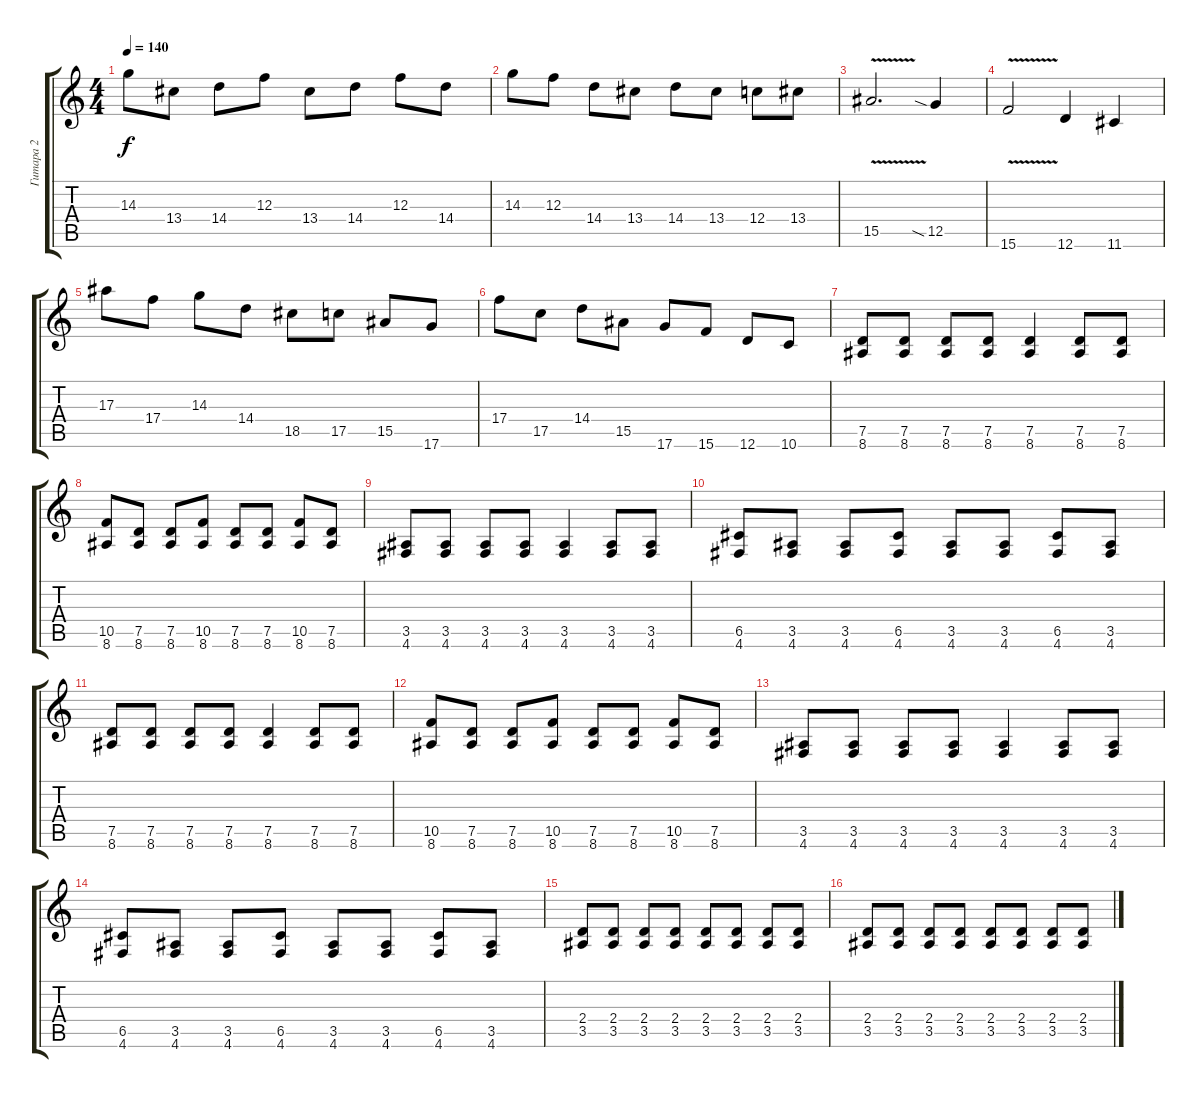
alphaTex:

\track ("Гитара 2" "Гитара 2") {instrument distortionguitar}
\staff {score tabs}
\tuning (D4 A3 F3 C3 G2 D2) {hide}
\ts (4 4)
\tempo 140
\clef g2
\ks c
14.3.8{dy f} 13.4.8 14.4.8 12.3.8 13.4.8 14.4.8 12.3.8 14.4.8 |
14.3.8 12.3.8 14.4.8 13.4.8 14.4.8 13.4.8 12.4.8 13.4.8 |
15.5{v}.2{d} 12.5{sia}.4 |
15.6{v}.2 12.6.4 11.6.4 |
17.3.8 17.4.8 14.3.8 14.4.8 18.5.8 17.5.8 15.5.8 17.6.8 |
17.4.8 17.5.8 14.4.8 15.5.8 17.6.8 15.6.8 12.6.8 10.6.8 |
(7.5 8.6).8 (7.5 8.6).8 (7.5 8.6).8 (7.5 8.6).8 (7.5 8.6).4 (7.5 8.6).8 (7.5 8.6).8 |
(10.5 8.6).8 (7.5 8.6).8 (7.5 8.6).8 (10.5 8.6).8 (7.5 8.6).8 (7.5 8.6).8 (10.5 8.6).8 (7.5 8.6).8 |
(3.5 4.6).8 (3.5 4.6).8 (3.5 4.6).8 (3.5 4.6).8 (3.5 4.6).4 (3.5 4.6).8 (3.5 4.6).8 |
(6.5 4.6).8 (3.5 4.6).8 (3.5 4.6).8 (6.5 4.6).8 (3.5 4.6).8 (3.5 4.6).8 (6.5 4.6).8 (3.5 4.6).8 |
(7.5 8.6).8 (7.5 8.6).8 (7.5 8.6).8 (7.5 8.6).8 (7.5 8.6).4 (7.5 8.6).8 (7.5 8.6).8 |
(10.5 8.6).8 (7.5 8.6).8 (7.5 8.6).8 (10.5 8.6).8 (7.5 8.6).8 (7.5 8.6).8 (10.5 8.6).8 (7.5 8.6).8 |
(3.5 4.6).8 (3.5 4.6).8 (3.5 4.6).8 (3.5 4.6).8 (3.5 4.6).4 (3.5 4.6).8 (3.5 4.6).8 |
(6.5 4.6).8 (3.5 4.6).8 (3.5 4.6).8 (6.5 4.6).8 (3.5 4.6).8 (3.5 4.6).8 (6.5 4.6).8 (3.5 4.6).8 |
(2.4 3.5).8 (2.4 3.5).8 (2.4 3.5).8 (2.4 3.5).8 (2.4 3.5).8 (2.4 3.5).8 (2.4 3.5).8 (2.4 3.5).8 |
(2.4 3.5).8 (2.4 3.5).8 (2.4 3.5).8 (2.4 3.5).8 (2.4 3.5).8 (2.4 3.5).8 (2.4 3.5).8 (2.4{ss} 3.5{ss}).8
